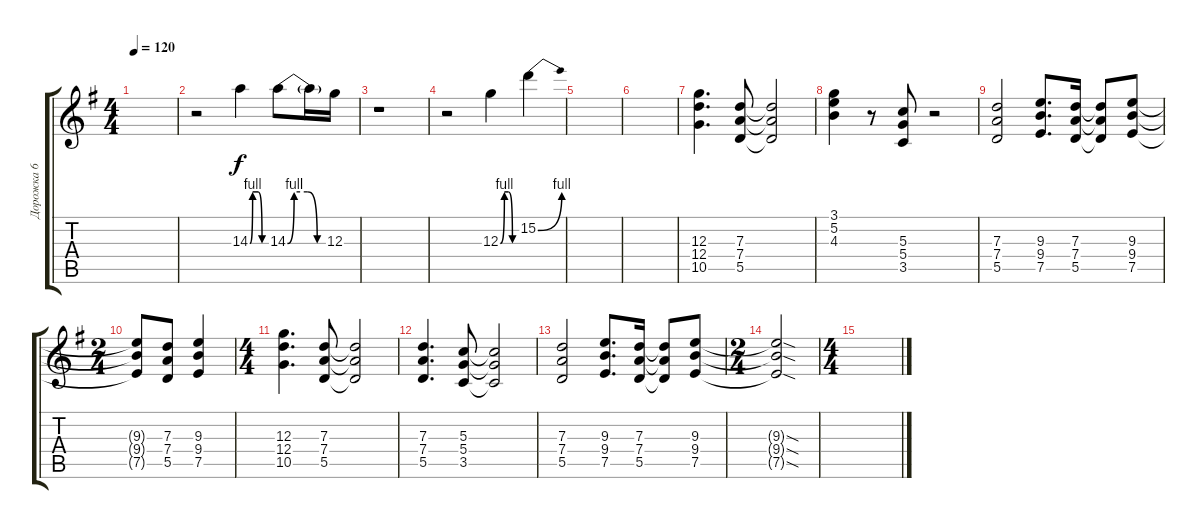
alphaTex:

\track ("Дорожка 6" "Дорожка 6") {instrument distortionguitar}
\staff {score tabs}
\tuning (E4 B3 G3 D3 A2 E2) {hide}
\ts (4 4)
\tempo 120
\clef g2
\ks g
|
r.2 14.3{be (custom 0 0 10 4 30 4 45 0 60 0)}.4 14.3{be (custom 0 0 10 4 30 4 45 0 60 0)}.8 14.3{t}.16 12.3.16 |
r.1 |
r.2 12.3{be (custom 0 0 15 4 30 4 45 0 60 0)}.4 15.2{be (bend 0 0 60 4)}.4 |
|
|
(12.3 12.4 10.5).4{d} (7.3 7.4 5.5).8 (7.3{t} 7.4{t} 5.5{t}).2 |
(3.1 5.2 4.3).4 r.8 (5.3 5.4 3.5).8 r.2 |
(7.3 7.4 5.5).2 (9.3 9.4 7.5).8{d} (7.3 7.4 5.5).16 (7.3{t} 7.4{t} 5.5{t}).8 (9.3 9.4 7.5).8 |
\ts (2 4)
(9.3{t} 9.4{t} 7.5{t}).8 (7.3 7.4 5.5).8 (9.3 9.4 7.5).4 |
\ts (4 4)
(12.3 12.4 10.5).4{d} (7.3 7.4 5.5).8 (7.3{t} 7.4{t} 5.5{t}).2 |
(7.3 7.4 5.5).4{d} (5.3 5.4 3.5).8 (5.3{t} 5.4{t} 3.5{t}).2 |
(7.3 7.4 5.5).2 (9.3 9.4 7.5).8{d} (7.3 7.4 5.5).16 (7.3{t} 7.4{t} 5.5{t}).8 (9.3 9.4 7.5).8 |
\ts (2 4)
(9.3{sod t} 9.4{sod t} 7.5{sod t}).2 |
\ts (4 4)
